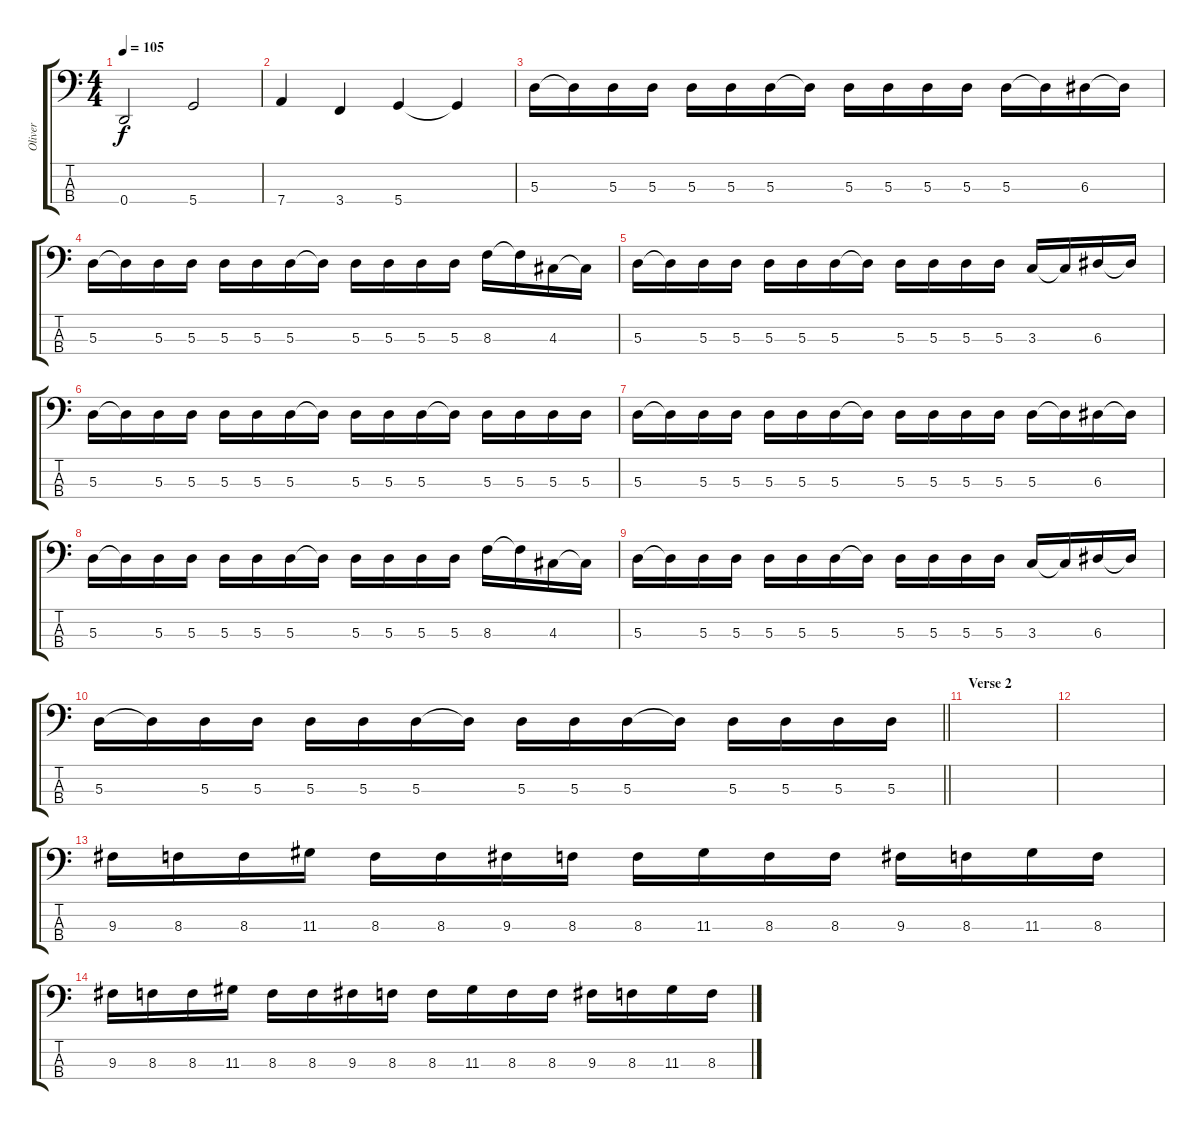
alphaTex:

\track ("Oliver" "Oliver") {instrument electricbasspick}
\staff {score tabs}
\tuning (G2 D2 A1 D1) {hide}
\ts (4 4)
\tempo 105
\clef f4
\ks c
0.4.2{dy f} 5.4.2 |
7.4.4 3.4.4 5.4.4 5.4{t}.4 |
5.3.16 5.3{t}.16 5.3.16 5.3.16 5.3.16 5.3.16 5.3.16 5.3{t}.16 5.3.16 5.3.16 5.3.16 5.3.16 5.3.16 5.3{t}.16 6.3.16 6.3{t}.16 |
5.3.16 5.3{t}.16 5.3.16 5.3.16 5.3.16 5.3.16 5.3.16 5.3{t}.16 5.3.16 5.3.16 5.3.16 5.3.16 8.3.16 8.3{t}.16 4.3.16 4.3{t}.16 |
5.3.16 5.3{t}.16 5.3.16 5.3.16 5.3.16 5.3.16 5.3.16 5.3{t}.16 5.3.16 5.3.16 5.3.16 5.3.16 3.3.16 3.3{t}.16 6.3.16 6.3{t}.16 |
5.3.16 5.3{t}.16 5.3.16 5.3.16 5.3.16 5.3.16 5.3.16 5.3{t}.16 5.3.16 5.3.16 5.3.16 5.3{t}.16 5.3.16 5.3.16 5.3.16 5.3.16 |
5.3.16 5.3{t}.16 5.3.16 5.3.16 5.3.16 5.3.16 5.3.16 5.3{t}.16 5.3.16 5.3.16 5.3.16 5.3.16 5.3.16 5.3{t}.16 6.3.16 6.3{t}.16 |
5.3.16 5.3{t}.16 5.3.16 5.3.16 5.3.16 5.3.16 5.3.16 5.3{t}.16 5.3.16 5.3.16 5.3.16 5.3.16 8.3.16 8.3{t}.16 4.3.16 4.3{t}.16 |
5.3.16 5.3{t}.16 5.3.16 5.3.16 5.3.16 5.3.16 5.3.16 5.3{t}.16 5.3.16 5.3.16 5.3.16 5.3.16 3.3.16 3.3{t}.16 6.3.16 6.3{t}.16 |
\barLineRight lightlight
5.3.16 5.3{t}.16 5.3.16 5.3.16 5.3.16 5.3.16 5.3.16 5.3{t}.16 5.3.16 5.3.16 5.3.16 5.3{t}.16 5.3.16 5.3.16 5.3.16 5.3.16 |
\section ("" "Verse 2")
|
|
9.3.16 8.3.16 8.3.16 11.3.16 8.3.16 8.3.16 9.3.16 8.3.16 8.3.16 11.3.16 8.3.16 8.3.16 9.3.16 8.3.16 11.3.16 8.3.16 |
9.3.16 8.3.16 8.3.16 11.3.16 8.3.16 8.3.16 9.3.16 8.3.16 8.3.16 11.3.16 8.3.16 8.3.16 9.3.16 8.3.16 11.3.16 8.3.16
